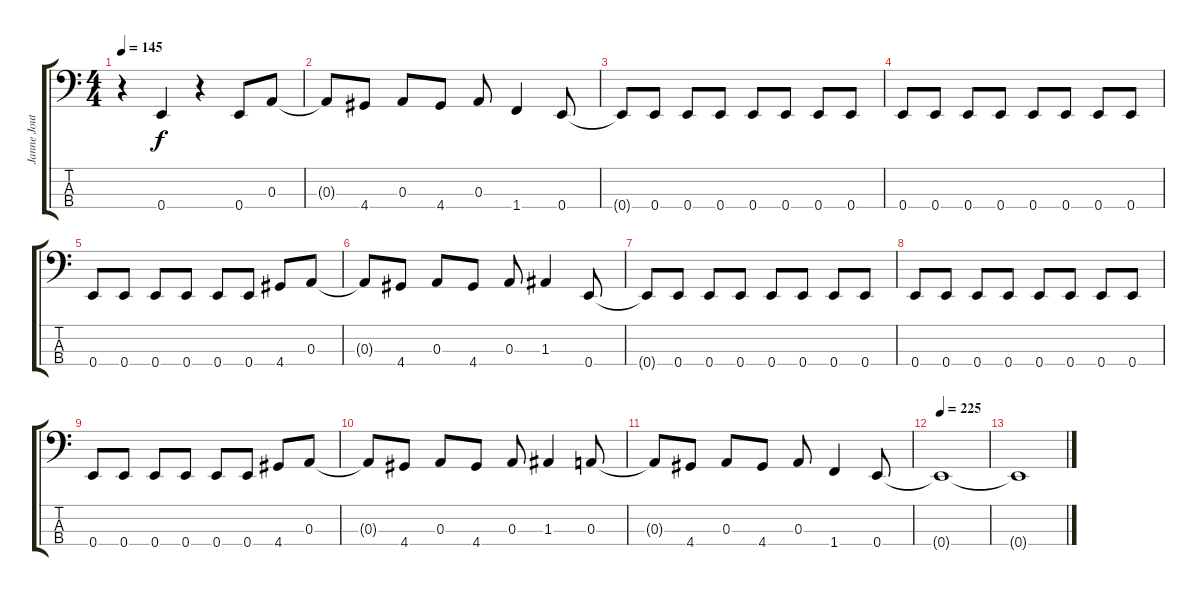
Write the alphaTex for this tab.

\track ("Janne Joutsenniemi" "Janne Jout") {instrument electricbassfinger}
\staff {score tabs}
\tuning (G2 D2 A1 E1) {hide}
\ts (4 4)
\tempo 145
\clef f4
\ks c
r.4{dy f} 0.4.4 r.4 0.4.8 0.3.8 |
0.3{t}.8 4.4.8 0.3.8 4.4.8 0.3.8 1.4.4 0.4.8 |
0.4{t}.8 0.4.8 0.4.8 0.4.8 0.4.8 0.4.8 0.4.8 0.4.8 |
0.4.8 0.4.8 0.4.8 0.4.8 0.4.8 0.4.8 0.4.8 0.4.8 |
0.4.8 0.4.8 0.4.8 0.4.8 0.4.8 0.4.8 4.4.8 0.3.8 |
0.3{t}.8 4.4.8 0.3.8 4.4.8 0.3.8 1.3.4 0.4.8 |
0.4{t}.8 0.4.8 0.4.8 0.4.8 0.4.8 0.4.8 0.4.8 0.4.8 |
0.4.8 0.4.8 0.4.8 0.4.8 0.4.8 0.4.8 0.4.8 0.4.8 |
0.4.8 0.4.8 0.4.8 0.4.8 0.4.8 0.4.8 4.4.8 0.3.8 |
0.3{t}.8 4.4.8 0.3.8 4.4.8 0.3.8 1.3.4 0.3.8 |
0.3{t}.8 4.4.8 0.3.8 4.4.8 0.3.8 1.4.4 0.4.8 |
\tempo 225
0.4{t}.1 |
0.4{t}.1
